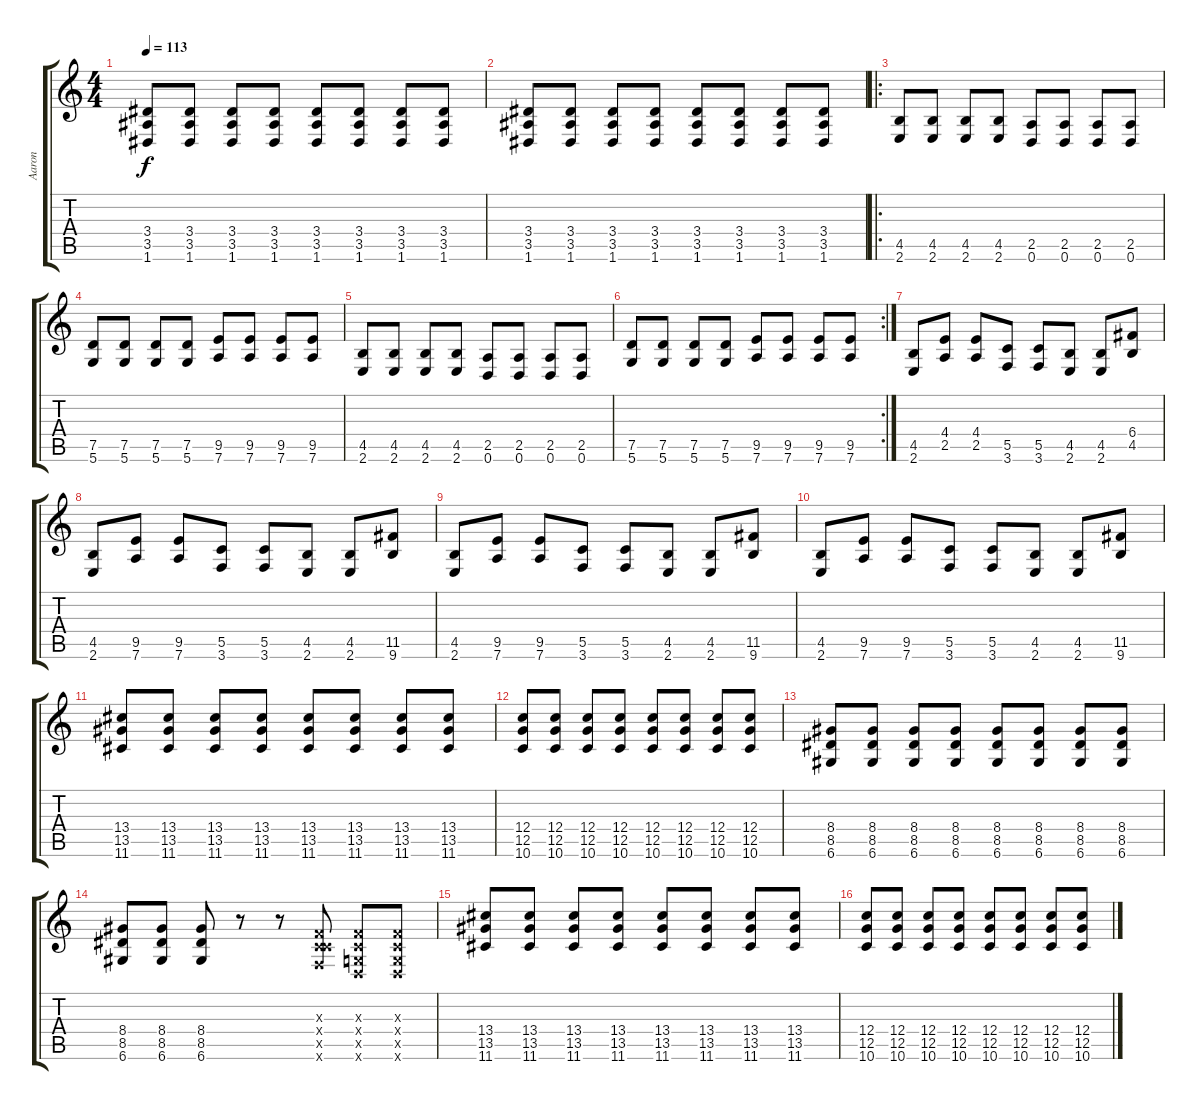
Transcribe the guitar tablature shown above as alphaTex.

\track ("Aaron" "Aaron") {instrument distortionguitar}
\staff {score tabs}
\tuning (D4 A3 F3 C3 G2 D2) {hide}
\ts (4 4)
\tempo 113
\clef g2
\ks c
(3.4 3.5 1.6).8{dy f instrument electricguitarmuted} (3.4 3.5 1.6).8 (3.4 3.5 1.6).8 (3.4 3.5 1.6).8 (3.4 3.5 1.6).8 (3.4 3.5 1.6).8 (3.4 3.5 1.6).8 (3.4 3.5 1.6).8 |
(3.4 3.5 1.6).8{instrument distortionguitar} (3.4 3.5 1.6).8 (3.4 3.5 1.6).8 (3.4 3.5 1.6).8 (3.4 3.5 1.6).8 (3.4 3.5 1.6).8 (3.4 3.5 1.6).8 (3.4 3.5 1.6).8 |
\ro
(4.5 2.6).8 (4.5 2.6).8 (4.5 2.6).8 (4.5 2.6).8 (2.5 0.6).8 (2.5 0.6).8 (2.5 0.6).8 (2.5 0.6).8 |
(7.5 5.6).8 (7.5 5.6).8 (7.5 5.6).8 (7.5 5.6).8 (9.5 7.6).8 (9.5 7.6).8 (9.5 7.6).8 (9.5 7.6).8 |
(4.5 2.6).8 (4.5 2.6).8 (4.5 2.6).8 (4.5 2.6).8 (2.5 0.6).8 (2.5 0.6).8 (2.5 0.6).8 (2.5 0.6).8 |
\rc 2
(7.5 5.6).8 (7.5 5.6).8 (7.5 5.6).8 (7.5 5.6).8 (9.5 7.6).8 (9.5 7.6).8 (9.5 7.6).8 (9.5 7.6).8 |
(4.5 2.6).8 (4.4 2.5).8 (4.4 2.5).8 (5.5 3.6).8 (5.5 3.6).8 (4.5 2.6).8 (4.5 2.6).8 (6.4 4.5).8 |
(4.5 2.6).8 (9.5 7.6).8 (9.5 7.6).8 (5.5 3.6).8 (5.5 3.6).8 (4.5 2.6).8 (4.5 2.6).8 (11.5 9.6).8 |
(4.5 2.6).8 (9.5 7.6).8 (9.5 7.6).8 (5.5 3.6).8 (5.5 3.6).8 (4.5 2.6).8 (4.5 2.6).8 (11.5 9.6).8 |
(4.5 2.6).8 (9.5 7.6).8 (9.5 7.6).8 (5.5 3.6).8 (5.5 3.6).8 (4.5 2.6).8 (4.5 2.6).8 (11.5 9.6).8 |
(13.4 13.5 11.6).8{volume 12 instrument distortionguitar} (13.4 13.5 11.6).8 (13.4 13.5 11.6).8 (13.4 13.5 11.6).8 (13.4 13.5 11.6).8 (13.4 13.5 11.6).8 (13.4 13.5 11.6).8 (13.4 13.5 11.6).8 |
(12.4 12.5 10.6).8 (12.4 12.5 10.6).8 (12.4 12.5 10.6).8 (12.4 12.5 10.6).8 (12.4 12.5 10.6).8 (12.4 12.5 10.6).8 (12.4 12.5 10.6).8 (12.4 12.5 10.6).8 |
(8.4 8.5 6.6).8 (8.4 8.5 6.6).8 (8.4 8.5 6.6).8 (8.4 8.5 6.6).8 (8.4 8.5 6.6).8 (8.4 8.5 6.6).8 (8.4 8.5 6.6).8 (8.4 8.5 6.6).8 |
(8.4 8.5 6.6).8 (8.4 8.5 6.6).8 (8.4 8.5 6.6).8 r.8 r.8 (0.3{x} 0.4{x} 5.5{x} 3.6{x}).8{volume 16} (0.3{x} 0.4{x} 0.5{x} 0.6{x}).8 (0.3{x} 0.4{x} 0.5{x} 0.6{x}).8 |
(13.4 13.5 11.6).8{volume 13 instrument distortionguitar} (13.4 13.5 11.6).8 (13.4 13.5 11.6).8 (13.4 13.5 11.6).8 (13.4 13.5 11.6).8 (13.4 13.5 11.6).8 (13.4 13.5 11.6).8 (13.4 13.5 11.6).8 |
(12.4 12.5 10.6).8 (12.4 12.5 10.6).8 (12.4 12.5 10.6).8 (12.4 12.5 10.6).8 (12.4 12.5 10.6).8 (12.4 12.5 10.6).8 (12.4 12.5 10.6).8 (12.4 12.5 10.6).8
